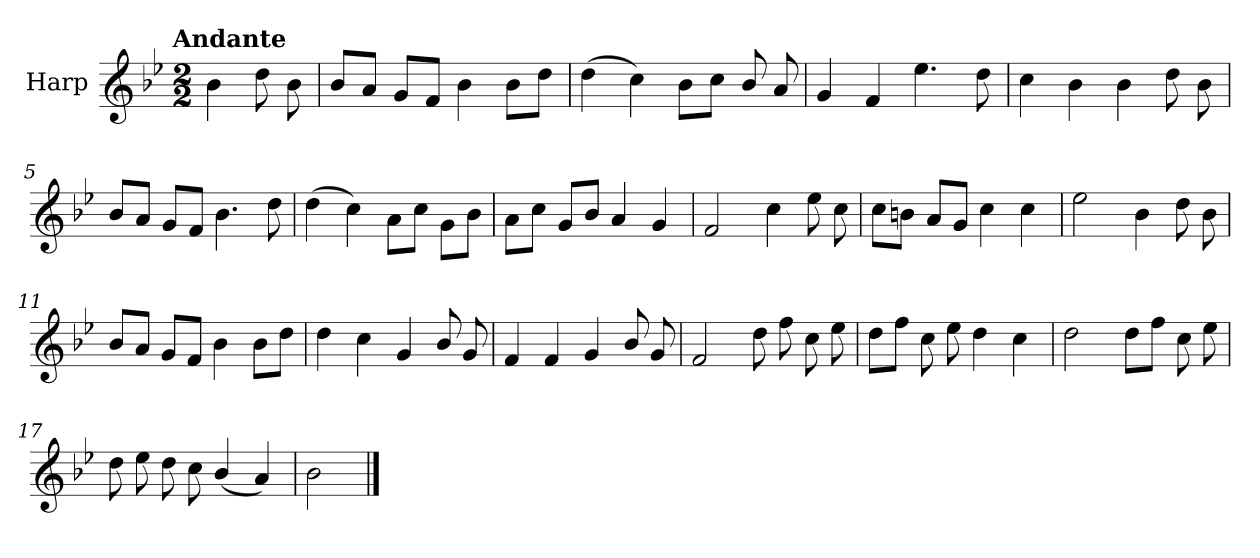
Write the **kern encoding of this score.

**kern
*part1
*staff1
*I"Harp
*I'Hrp.
*clefG2
*k[b-e-]
!!LO:TX:omd:t=Andante
*M2/2
*MM92
=
4b-\
8dd\
8b-\
=1
8b-/L
8a/J
8g/L
8f/J
4b-\
8b-\L
8dd\J
=2
(>4dd\
4cc\)
8b-\L
8cc\J
8b-/
8a/
=3
4g/
4f/
4.ee-\
8dd\
=4
4cc\
4b-\
4b-\
8dd\
8b-\
=5
8b-/L
8a/J
8g/L
8f/J
4.b-\
8dd\
!!LO:LB:g=z
=6
(>4dd\
4cc\)
8a\L
8cc\J
8g\L
8b-\J
=7
8a\L
8cc\J
8g/L
8b-/J
4a/
4g/
=8
2f/
4cc\
8ee-\
8cc\
=9
8cc\L
8bn\J
8a/L
8g/J
4cc\
4cc\
=10
2ee-\
4b-\
8dd\
8b-\
=11
8b-/L
8a/J
8g/L
8f/J
4b-\
8b-\L
8dd\J
=12
4dd\
4cc\
4g/
8b-/
8g/
!!LO:LB:g=z
=13
4f/
4f/
4g/
8b-/
8g/
=14
2f/
8dd\
8ff\
8cc\
8ee-\
=15
8dd\L
8ff\J
8cc\
8ee-\
4dd\
4cc\
=16
2dd\
8dd\L
8ff\J
8cc\
8ee-\
=17
8dd\
8ee-\
8dd\
8cc\
(<4b-/
4a/)
=18
2b-\
==
*-
